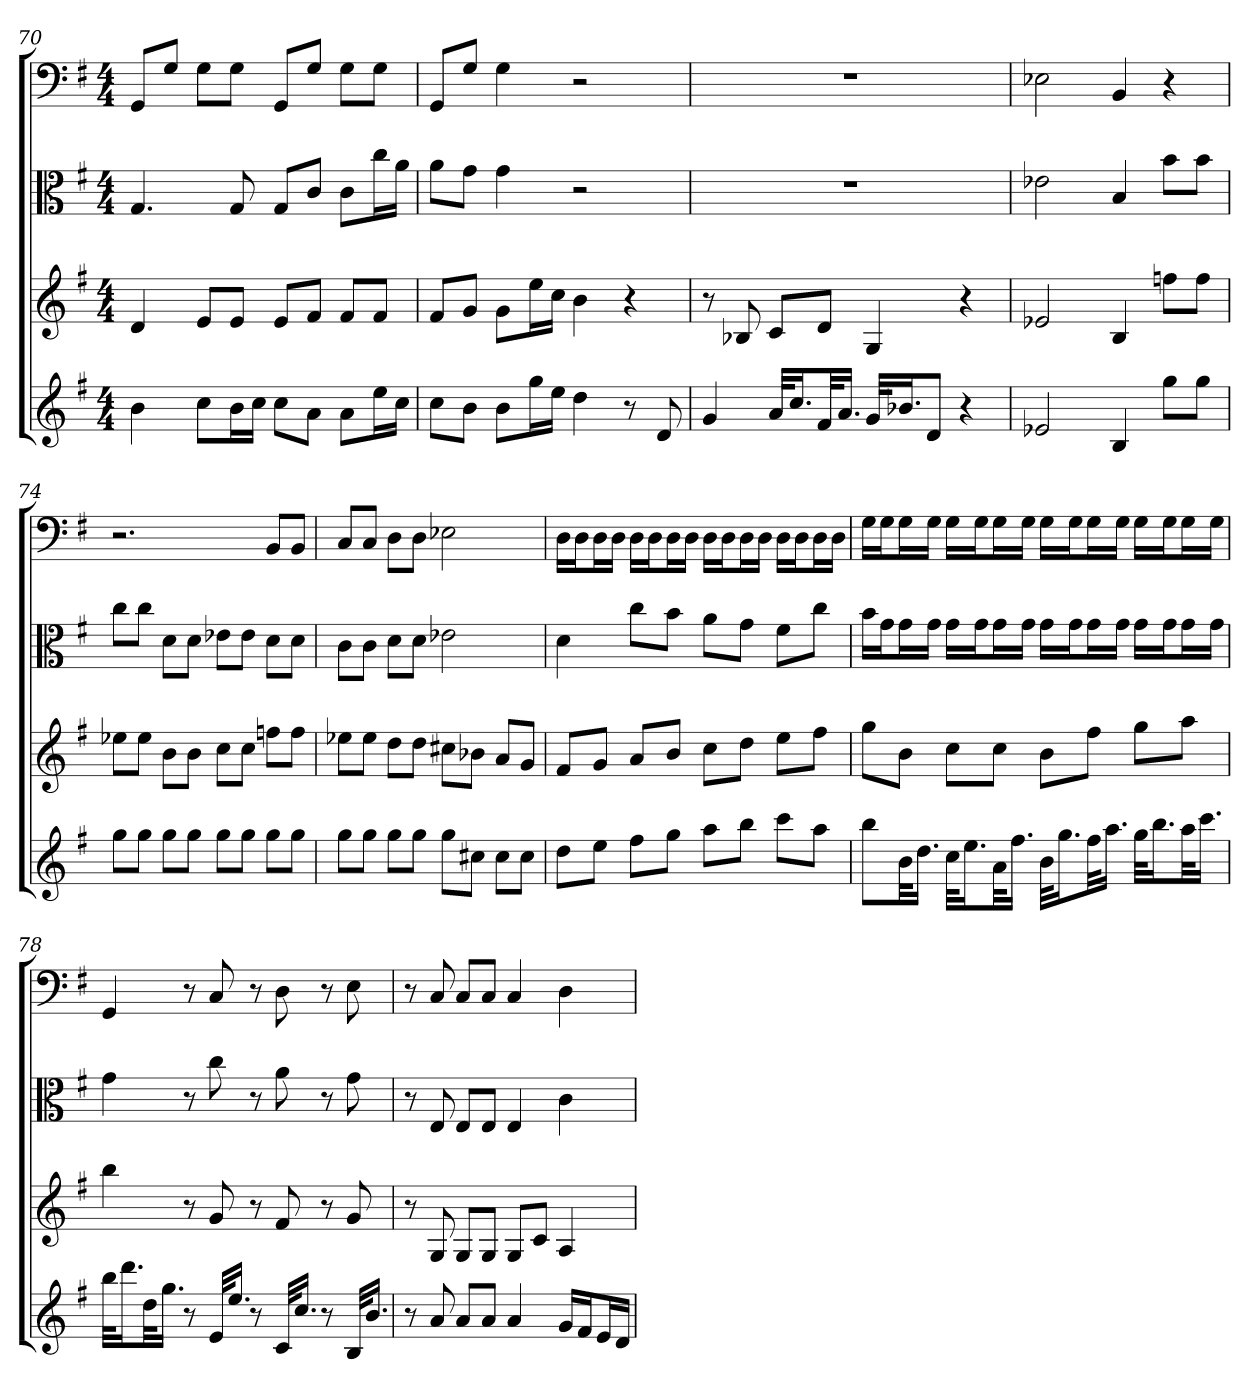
**kern	**kern	**kern	**kern
*part4	*part3	*part2	*part1
*staff4	*staff3	*staff2	*staff1
*	*	*clefC3	*clefF4
*k[f#]	*k[f#]	*k[f#]	*k[f#]
*G:	*G:	*G:	*G:
*M4/4	*M4/4	*M4/4	*M4/4
=70	=70	=70	=70
4b	4d	4.G	8GG/L
.	.	.	8G/J
8ccL	8eL	.	8G\L
16bL	8eJ	8G	8G\J
16ccJJ	.	.	.
8ccL	8eL	8G/L	8GG/L
8aJ	8f#J	8c/J	8G/J
8aL	8f#L	8c\L	8G\L
16eeL	8f#J	16cc\L	8G\J
16ccJJ	.	16a\JJ	.
=71	=71	=71	=71
8ccL	8f#L	8a\L	8GG/L
8bJ	8gJ	8g\J	8G/J
8bL	8gL	4g	4G
16ggL	16eeL	.	.
16eeJJ	16ccJJ	.	.
4dd	4b	2r	2r
8r	4r	.	.
8d	.	.	.
=72	=72	=72	=72
4g	8r	1r	1r
.	8B-X	.	.
32aKLL	8cL	.	.
16.ccJ	.	.	.
32f#KL	8dJ	.	.
16.aJJ	.	.	.
32gKLL	4G	.	.
16.b-XJ	.	.	.
8dJ	.	.	.
4r	4r	.	.
=73	=73	=73	=73
2e-X	2e-X	2e-X	2E-X
4B	4B	4B	4BB
8ggL	8ffnL	8b\L	4r
8ggJ	8ffJ	8b\J	.
=74	=74	=74	=74
8ggL	8ee-XL	8cc\L	2.r
8ggJ	8ee-J	8cc\J	.
8ggL	8bL	8d\L	.
8ggJ	8bJ	8d\J	.
8ggL	8ccL	8e-X\L	.
8ggJ	8ccJ	8e-\J	.
8ggL	8ffnL	8d\L	8BB/L
8ggJ	8ffJ	8d\J	8BB/J
=75	=75	=75	=75
8ggL	8ee-XL	8c\L	8C/L
8ggJ	8ee-J	8c\J	8C/J
8ggL	8ddL	8d\L	8D\L
8ggJ	8ddJ	8d\J	8D\J
8ggL	8cc#XL	2e-X	2E-X
8cc#XJ	8b-XJ	.	.
8cc#L	8aL	.	.
8cc#J	8gJ	.	.
=76	=76	=76	=76
8ddL	8f#L	4d	16D\LL
.	.	.	16D\J
8eeJ	8gJ	.	16D\L
.	.	.	16D\JJ
8ff#L	8aL	8cc\L	16D\LL
.	.	.	16D\J
8ggJ	8bJ	8b\J	16D\L
.	.	.	16D\JJ
8aaL	8ccL	8a\L	16D\LL
.	.	.	16D\J
8bbJ	8ddJ	8g\J	16D\L
.	.	.	16D\JJ
8cccL	8eeL	8f#\L	16D\LL
.	.	.	16D\J
8aaJ	8ff#J	8cc\J	16D\L
.	.	.	16D\JJ
=77	=77	=77	=77
8bbL	8ggL	16b\LL	16G\LL
.	.	16g\J	16G\J
32bKL	8bJ	16g\L	16G\L
16.ddJJ	.	.	.
.	.	16g\JJ	16G\JJ
32ccKLL	8ccL	16g\LL	16G\LL
16.eeJ	.	.	.
.	.	16g\J	16G\J
32aKL	8ccJ	16g\L	16G\L
16.ff#JJ	.	.	.
.	.	16g\JJ	16G\JJ
32bKLL	8bL	16g\LL	16G\LL
16.ggJ	.	.	.
.	.	16g\J	16G\J
32ff#KL	8ff#J	16g\L	16G\L
16.aaJJ	.	.	.
.	.	16g\JJ	16G\JJ
32ggKLL	8ggL	16g\LL	16G\LL
16.bbJ	.	.	.
.	.	16g\J	16G\J
32aaKL	8aaJ	16g\L	16G\L
16.cccJJ	.	.	.
.	.	16g\JJ	16G\JJ
=78	=78	=78	=78
32bbKLL	4bb	4g	4GG
16.dddJ	.	.	.
32ddKL	.	.	.
16.ggJJ	.	.	.
8r	8r	8r	8r
32eKLL	8g	8cc	8C
16.eeJJ	.	.	.
8r	8r	8r	8r
32cKLL	8f#	8a	8D
16.ccJJ	.	.	.
8r	8r	8r	8r
32BKLL	8g	8g	8E
16.bJJ	.	.	.
=79	=79	=79	=79
8r	8r	8r	8r
8a	8G	8E	8C
8aL	8GL	8E/L	8C/L
8aJ	8GJ	8E/J	8C/J
4a	8GL	4E	4C
.	8cJ	.	.
16gLL	4A	4c	4D
16f#J	.	.	.
16eL	.	.	.
16dJJ	.	.	.
=	=	=	=
*-	*-	*-	*-
